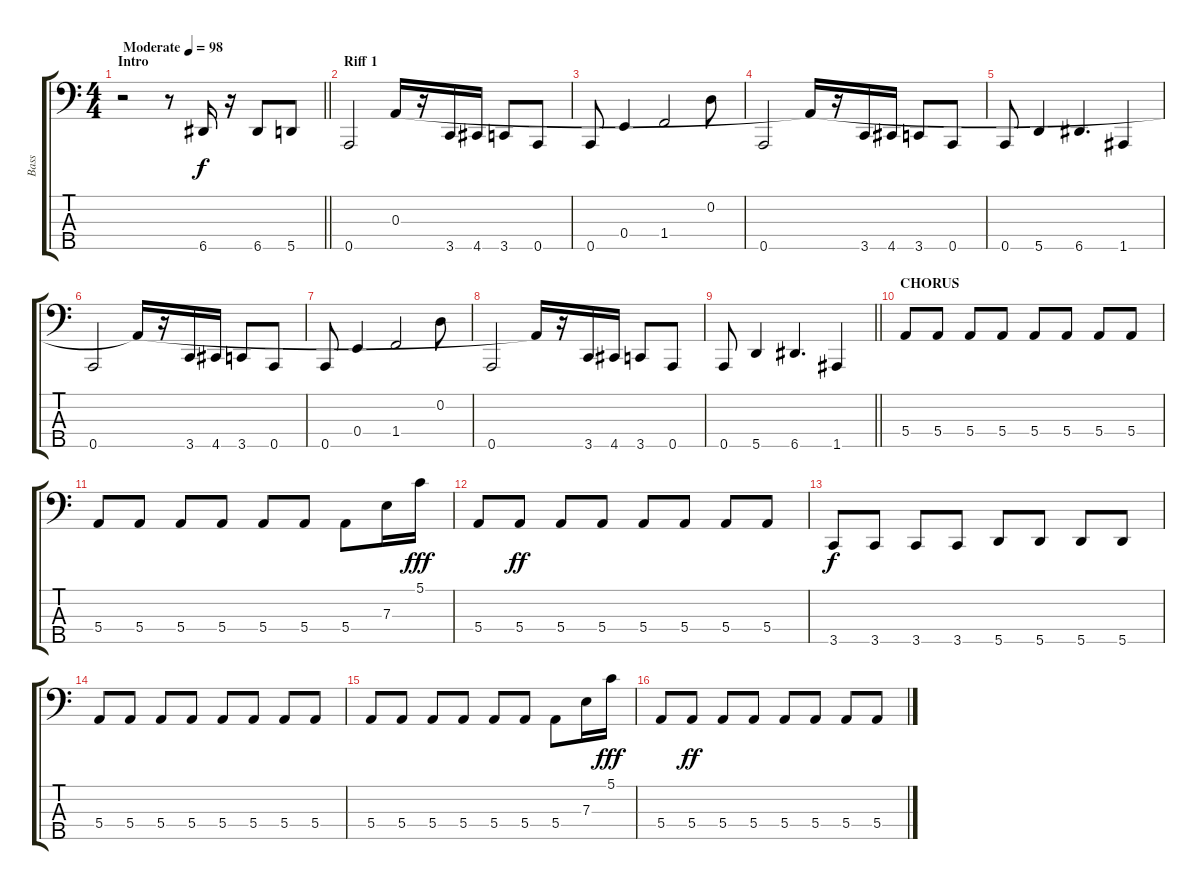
\track ("Bass" "Bass") {instrument electricbasspick}
\staff {score tabs}
\tuning (G2 D2 A1 E1 A0) {hide}
\ts (4 4)
\section ("" "Intro")
\tempo (98 "Moderate")
\clef f4
\barLineRight lightlight
\ks c
r.2{dy f instrument electricbasspick} r.8 6.5.16 r.16 6.5.8 5.5.8 |
\section ("" "Riff 1")
0.5.2 0.3.16 r.16 3.5.16 4.5.16 3.5.8 0.5.8 |
0.5.8 0.4.4 1.4.2 0.2.8 |
0.5.2 0.3{t}.16 r.16 3.5.16 4.5.16 3.5.8 0.5.8 |
0.5.8 5.5.4 6.5.4{d} 1.5.4 |
0.5.2 0.3{t}.16 r.16 3.5.16 4.5.16 3.5.8 0.5.8 |
0.5.8 0.4.4 1.4.2 0.2.8 |
0.5.2 0.3{t}.16 r.16 3.5.16 4.5.16 3.5.8 0.5.8 |
\barLineRight lightlight
0.5.8 5.5.4 6.5.4{d} 1.5.4 |
\section ("" "CHORUS")
5.4.8 5.4.8 5.4.8 5.4.8 5.4.8 5.4.8 5.4.8 5.4.8 |
5.4.8 5.4.8 5.4.8 5.4.8 5.4.8 5.4.8 5.4.8 7.3.16 5.1.16{dy fff} |
5.4.8 5.4.8{dy ff} 5.4.8 5.4.8 5.4.8 5.4.8 5.4.8 5.4.8 |
3.5.8{dy f} 3.5.8 3.5.8 3.5.8 5.5.8 5.5.8 5.5.8 5.5.8 |
5.4.8 5.4.8 5.4.8 5.4.8 5.4.8 5.4.8 5.4.8 5.4.8 |
5.4.8 5.4.8 5.4.8 5.4.8 5.4.8 5.4.8 5.4.8 7.3.16 5.1.16{dy fff} |
5.4.8 5.4.8{dy ff} 5.4.8 5.4.8 5.4.8 5.4.8 5.4.8 5.4.8
